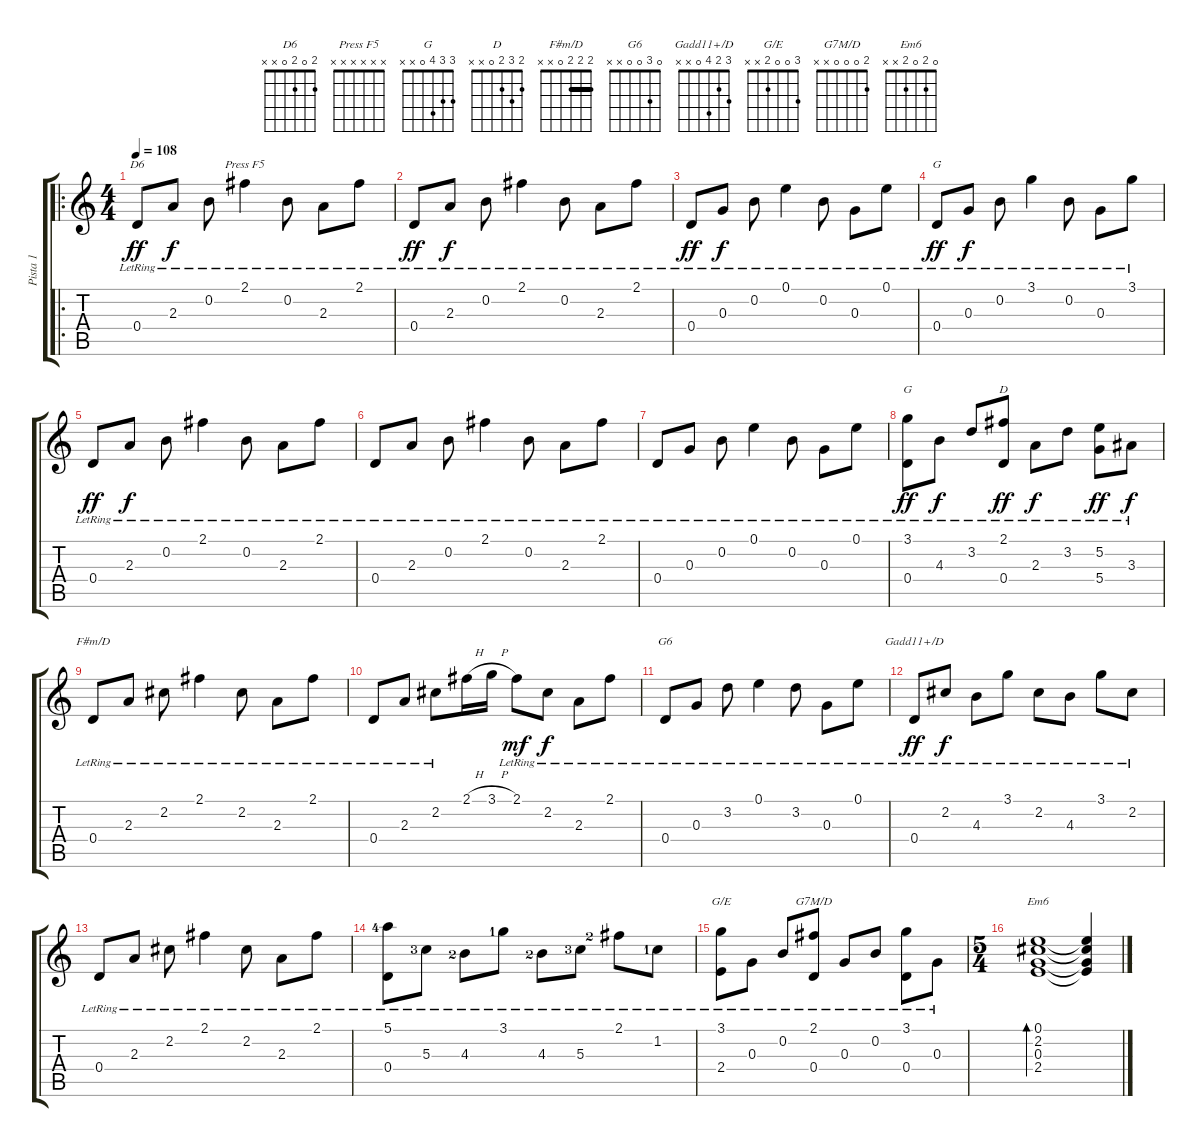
\track ("Pista 1" "Pista 1") {instrument acousticguitarnylon}
\staff {score tabs}
\tuning (E4 B3 G3 D3 A2 E2) {hide}
\chord ("D6" 2 0 2 0 x x)
\chord ("Press F5" x x x x x x)
\chord ("G" 3 0 0 0 x x)
\chord ("G" 3 3 4 0 x x)
\chord ("D" 2 3 2 0 x x)
\chord ("F#m/D" 2 2 2 0 x x) {barre 2}
\chord ("G6" 0 3 0 0 x x)
\chord ("Gadd11+/D" 3 2 4 0 x x)
\chord ("G/E" 3 0 0 2 x x)
\chord ("G7M/D" 2 0 0 0 x x)
\chord ("Em6" 0 2 0 2 x x)
\ro
\ts (4 4)
\tempo 108
\clef g2
\ks c
0.4{lr}.8{ch "D6" dy ff instrument acousticguitarnylon} 2.3{lr}.8{dy f} 0.2{lr}.8 2.1{lr}.4{ch "Press F5"} 0.2{lr}.8 2.3{lr}.8 2.1{lr}.8 |
0.4{lr}.8{dy ff} 2.3{lr}.8{dy f} 0.2{lr}.8 2.1{lr}.4 0.2{lr}.8 2.3{lr}.8 2.1{lr}.8 |
0.4{lr}.8{dy ff} 0.3{lr}.8{dy f} 0.2{lr}.8 0.1{lr}.4 0.2{lr}.8 0.3{lr}.8 0.1{lr}.8 |
0.4{lr}.8{ch "G" dy ff} 0.3{lr}.8{dy f} 0.2{lr}.8 3.1{lr}.4 0.2{lr}.8 0.3{lr}.8 3.1{lr}.8 |
0.4{lr}.8{dy ff} 2.3{lr}.8{dy f} 0.2{lr}.8 2.1{lr}.4 0.2{lr}.8 2.3{lr}.8 2.1{lr}.8 |
0.4{lr}.8 2.3{lr}.8 0.2{lr}.8 2.1{lr}.4 0.2{lr}.8 2.3{lr}.8 2.1{lr}.8 |
0.4{lr}.8 0.3{lr}.8 0.2{lr}.8 0.1{lr}.4 0.2{lr}.8 0.3{lr}.8 0.1{lr}.8 |
(3.1{lr} 0.4{lr}).8{ch "G" dy ff} 4.3{lr}.8{dy f} 3.2{lr}.8 (2.1{lr} 0.4{lr}).8{ch "D" dy ff} 2.3{lr}.8{dy f} 3.2{lr}.8 (5.2{lr} 5.4{lr}).8{dy ff} 3.3{lr}.8{dy f} |
0.4{lr}.8{ch "F#m/D"} 2.3{lr}.8 2.2{lr}.8 2.1{lr}.4 2.2{lr}.8 2.3{lr}.8 2.1{lr}.8 |
0.4{lr}.8 2.3{lr}.8 2.2{lr}.8 2.1{h}.16 3.1{h}.16 2.1{lr}.8{dy mf} 2.2{lr}.8{dy f} 2.3{lr}.8 2.1{lr}.8 |
0.4{lr}.8{ch "G6"} 0.3{lr}.8 3.2{lr}.8 0.1{lr}.4 3.2{lr}.8 0.3{lr}.8 0.1{lr}.8 |
0.4{lr}.8{ch "Gadd11+/D" dy ff} 2.2{lr}.8{dy f} 4.3{lr}.8 3.1{lr}.8 2.2{lr}.8 4.3{lr}.8 3.1{lr}.8 2.2{lr}.8 |
0.4{lr}.8 2.3{lr}.8 2.2{lr}.8 2.1{lr}.4 2.2{lr}.8 2.3{lr}.8 2.1{lr}.8 |
(5.1{lr lf 5} 0.4{lr}).8 5.3{lr lf 4}.8 4.3{lr lf 3}.8 3.1{lr lf 2}.8 4.3{lr lf 3}.8 5.3{lr lf 4}.8 2.1{lr lf 3}.8 1.2{lr lf 2}.8 |
(3.1{lr} 2.4{lr}).8{ch "G/E"} 0.3{lr}.8 0.2{lr}.8 (2.1{lr} 0.4{lr}).8{ch "G7M/D"} 0.3{lr}.8 0.2{lr}.8 (3.1{lr} 0.4{lr}).8 0.3{lr}.8 |
\ts (5 4)
(0.1 2.2 0.3 2.4).1{bd 240 ch "Em6"} (0.1{t} 2.2{t} 0.3{t} 2.4{t}).4
